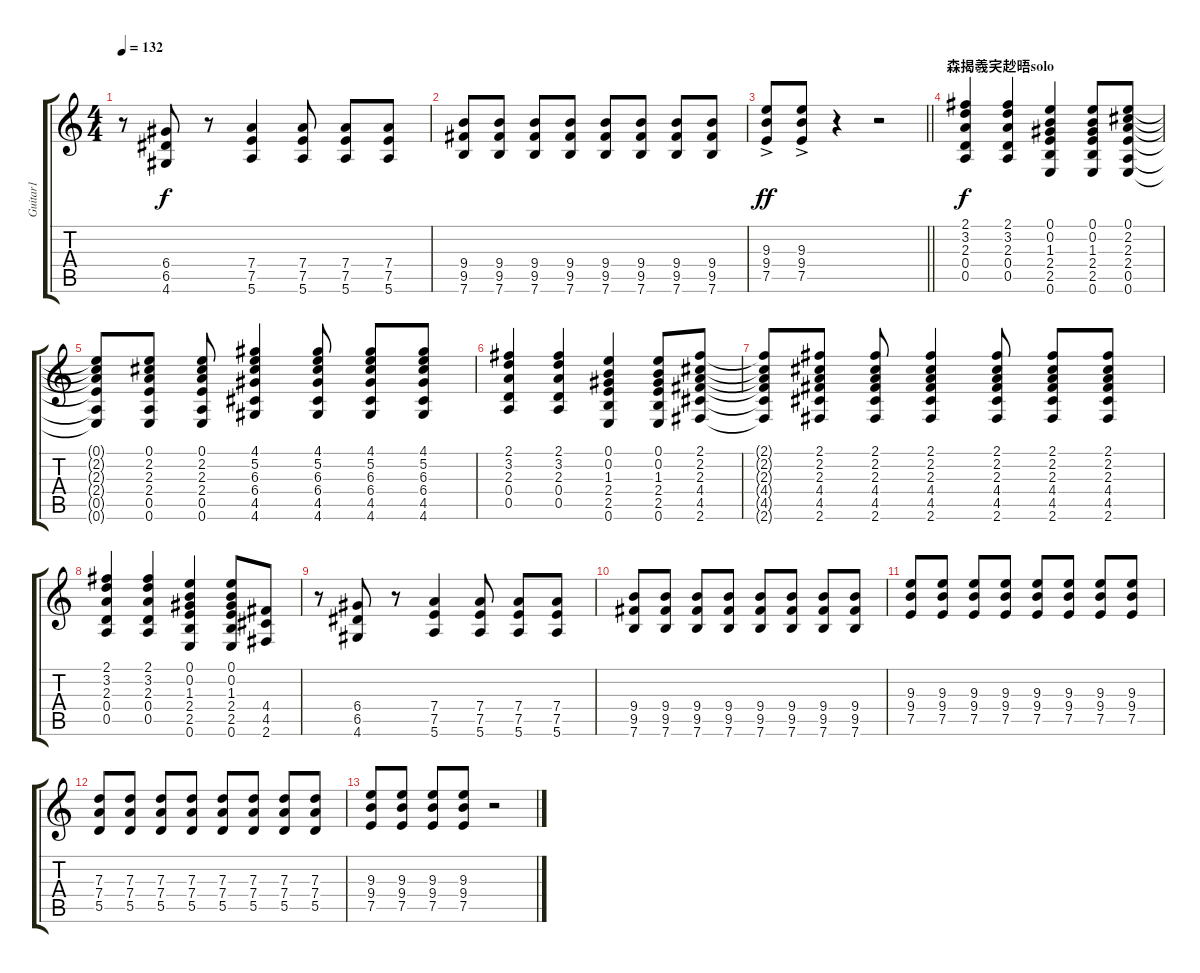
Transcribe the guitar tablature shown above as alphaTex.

\track ("Guitar1" "Guitar1") {instrument electricguitarclean}
\staff {score tabs}
\tuning (E4 B3 G3 D3 A2 E2) {hide}
\ts (4 4)
\tempo 132
\clef g2
\ks c
r.8{dy f} (6.4 6.5 4.6).8 r.8 (7.4 7.5 5.6).4 (7.4 7.5 5.6).8 (7.4 7.5 5.6).8 (7.4 7.5 5.6).8 |
(9.4 9.5 7.6).8 (9.4 9.5 7.6).8 (9.4 9.5 7.6).8 (9.4 9.5 7.6).8 (9.4 9.5 7.6).8 (9.4 9.5 7.6).8 (9.4 9.5 7.6).8 (9.4 9.5 7.6).8 |
\barLineRight lightlight
(9.3{ac} 9.4{ac} 7.5{ac}).8{dy ff} (9.3{ac} 9.4{ac} 7.5{ac}).8 r.4 r.2 |
\section ("" "森揭羲宎赻晤solo")
(2.1 3.2 2.3 0.4 0.5).4{dy f} (2.1 3.2 2.3 0.4 0.5).4 (0.1 0.2 1.3 2.4 2.5 0.6).4 (0.1 0.2 1.3 2.4 2.5 0.6).8 (0.1 2.2 2.3 2.4 0.5 0.6).8 |
(0.1{t} 2.2{t} 2.3{t} 2.4{t} 0.5{t} 0.6{t}).8 (0.1 2.2 2.3 2.4 0.5 0.6).8 (0.1 2.2 2.3 2.4 0.5 0.6).8 (4.1 5.2 6.3 6.4 4.5 4.6).4 (4.1 5.2 6.3 6.4 4.5 4.6).8 (4.1 5.2 6.3 6.4 4.5 4.6).8 (4.1 5.2 6.3 6.4 4.5 4.6).8 |
(2.1 3.2 2.3 0.4 0.5).4 (2.1 3.2 2.3 0.4 0.5).4 (0.1 0.2 1.3 2.4 2.5 0.6).4 (0.1 0.2 1.3 2.4 2.5 0.6).8 (2.1 2.2 2.3 4.4 4.5 2.6).8 |
(2.1{t} 2.2{t} 2.3{t} 4.4{t} 4.5{t} 2.6{t}).8 (2.1 2.2 2.3 4.4 4.5 2.6).8 (2.1 2.2 2.3 4.4 4.5 2.6).8 (2.1 2.2 2.3 4.4 4.5 2.6).4 (2.1 2.2 2.3 4.4 4.5 2.6).8 (2.1 2.2 2.3 4.4 4.5 2.6).8 (2.1 2.2 2.3 4.4 4.5 2.6).8 |
(2.1 3.2 2.3 0.4 0.5).4 (2.1 3.2 2.3 0.4 0.5).4 (0.1 0.2 1.3 2.4 2.5 0.6).4 (0.1 0.2 1.3 2.4 2.5 0.6).8 (4.4 4.5 2.6).8 |
r.8 (6.4 6.5 4.6).8 r.8 (7.4 7.5 5.6).4 (7.4 7.5 5.6).8 (7.4 7.5 5.6).8 (7.4 7.5 5.6).8 |
(9.4 9.5 7.6).8 (9.4 9.5 7.6).8 (9.4 9.5 7.6).8 (9.4 9.5 7.6).8 (9.4 9.5 7.6).8 (9.4 9.5 7.6).8 (9.4 9.5 7.6).8 (9.4 9.5 7.6).8 |
(9.3 9.4 7.5).8 (9.3 9.4 7.5).8 (9.3 9.4 7.5).8 (9.3 9.4 7.5).8 (9.3 9.4 7.5).8 (9.3 9.4 7.5).8 (9.3 9.4 7.5).8 (9.3 9.4 7.5).8 |
(7.3 7.4 5.5).8 (7.3 7.4 5.5).8 (7.3 7.4 5.5).8 (7.3 7.4 5.5).8 (7.3 7.4 5.5).8 (7.3 7.4 5.5).8 (7.3 7.4 5.5).8 (7.3 7.4 5.5).8 |
(9.3 9.4 7.5).8 (9.3 9.4 7.5).8 (9.3 9.4 7.5).8 (9.3 9.4 7.5).8 r.2
